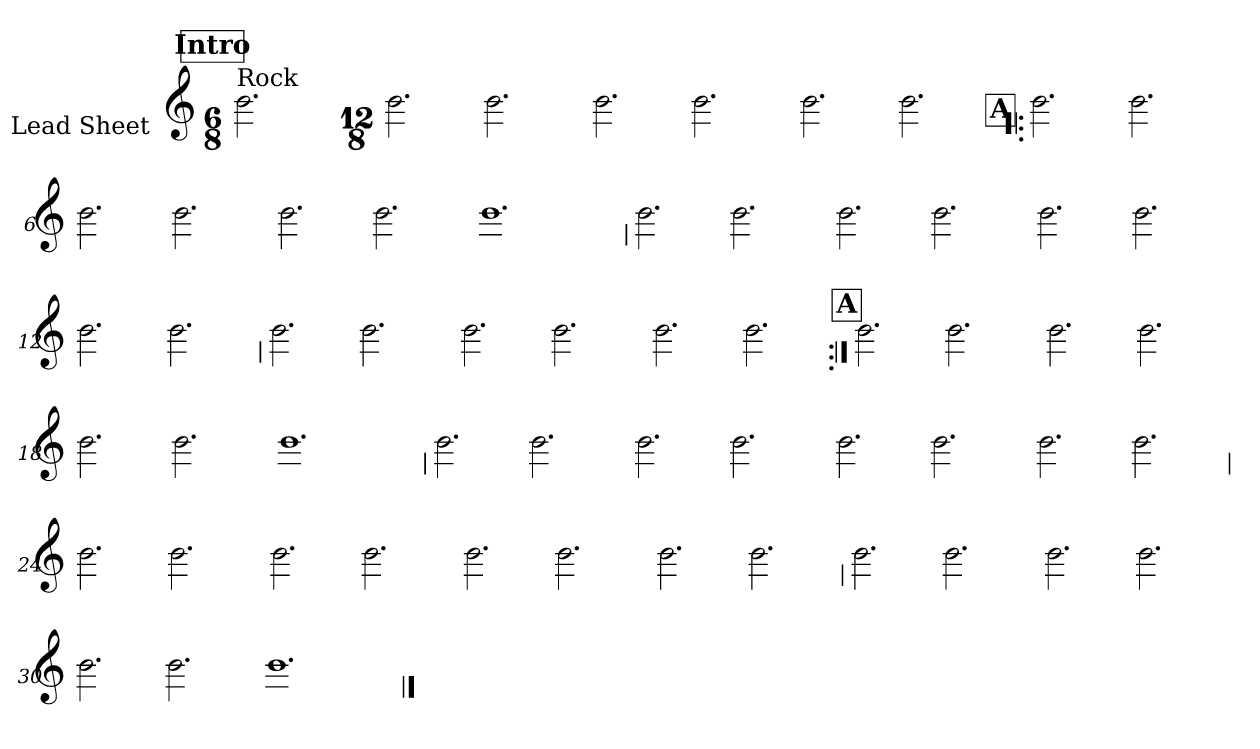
**kern
*part1
*staff1
*I"Lead Sheet
*stria0
*clefG2
*k[]
*a:
*M6/8
*MM75
!!LO:REH:place=s1:a:t=Intro
=1||
!LO:TX:a:t=Rock
2.b
=2-
*M12/8
2.b
2.b
=3-
2.b
2.b
=4-
2.b
2.b
!!LO:LB:g=z
!!LO:REH:place=s1:a:t=A
=5!|:
2.b
2.b
=6-
2.b
2.b
=7-
2.b
2.b
=8-
1.b
!!LO:LB:g=z
=9
2.b
2.b
=10-
2.b
2.b
=11-
2.b
2.b
=12-
2.b
2.b
!!LO:LB:g=z
=13
2.b
2.b
=14-
2.b
2.b
=15-
2.b
2.b
!!LO:LB:g=z
!!LO:REH:place=s1:a:t=A
=16:|!
2.b
2.b
=17-
2.b
2.b
=18-
2.b
2.b
=19-
1.b
!!LO:LB:g=z
=20
2.b
2.b
=21-
2.b
2.b
=22-
2.b
2.b
=23-
2.b
2.b
!!LO:LB:g=z
=24
2.b
2.b
=25-
2.b
2.b
=26-
2.b
2.b
=27-
2.b
2.b
!!LO:LB:g=z
=28
2.b
2.b
=29-
2.b
2.b
=30-
2.b
2.b
=31-
1.b
==
*-
